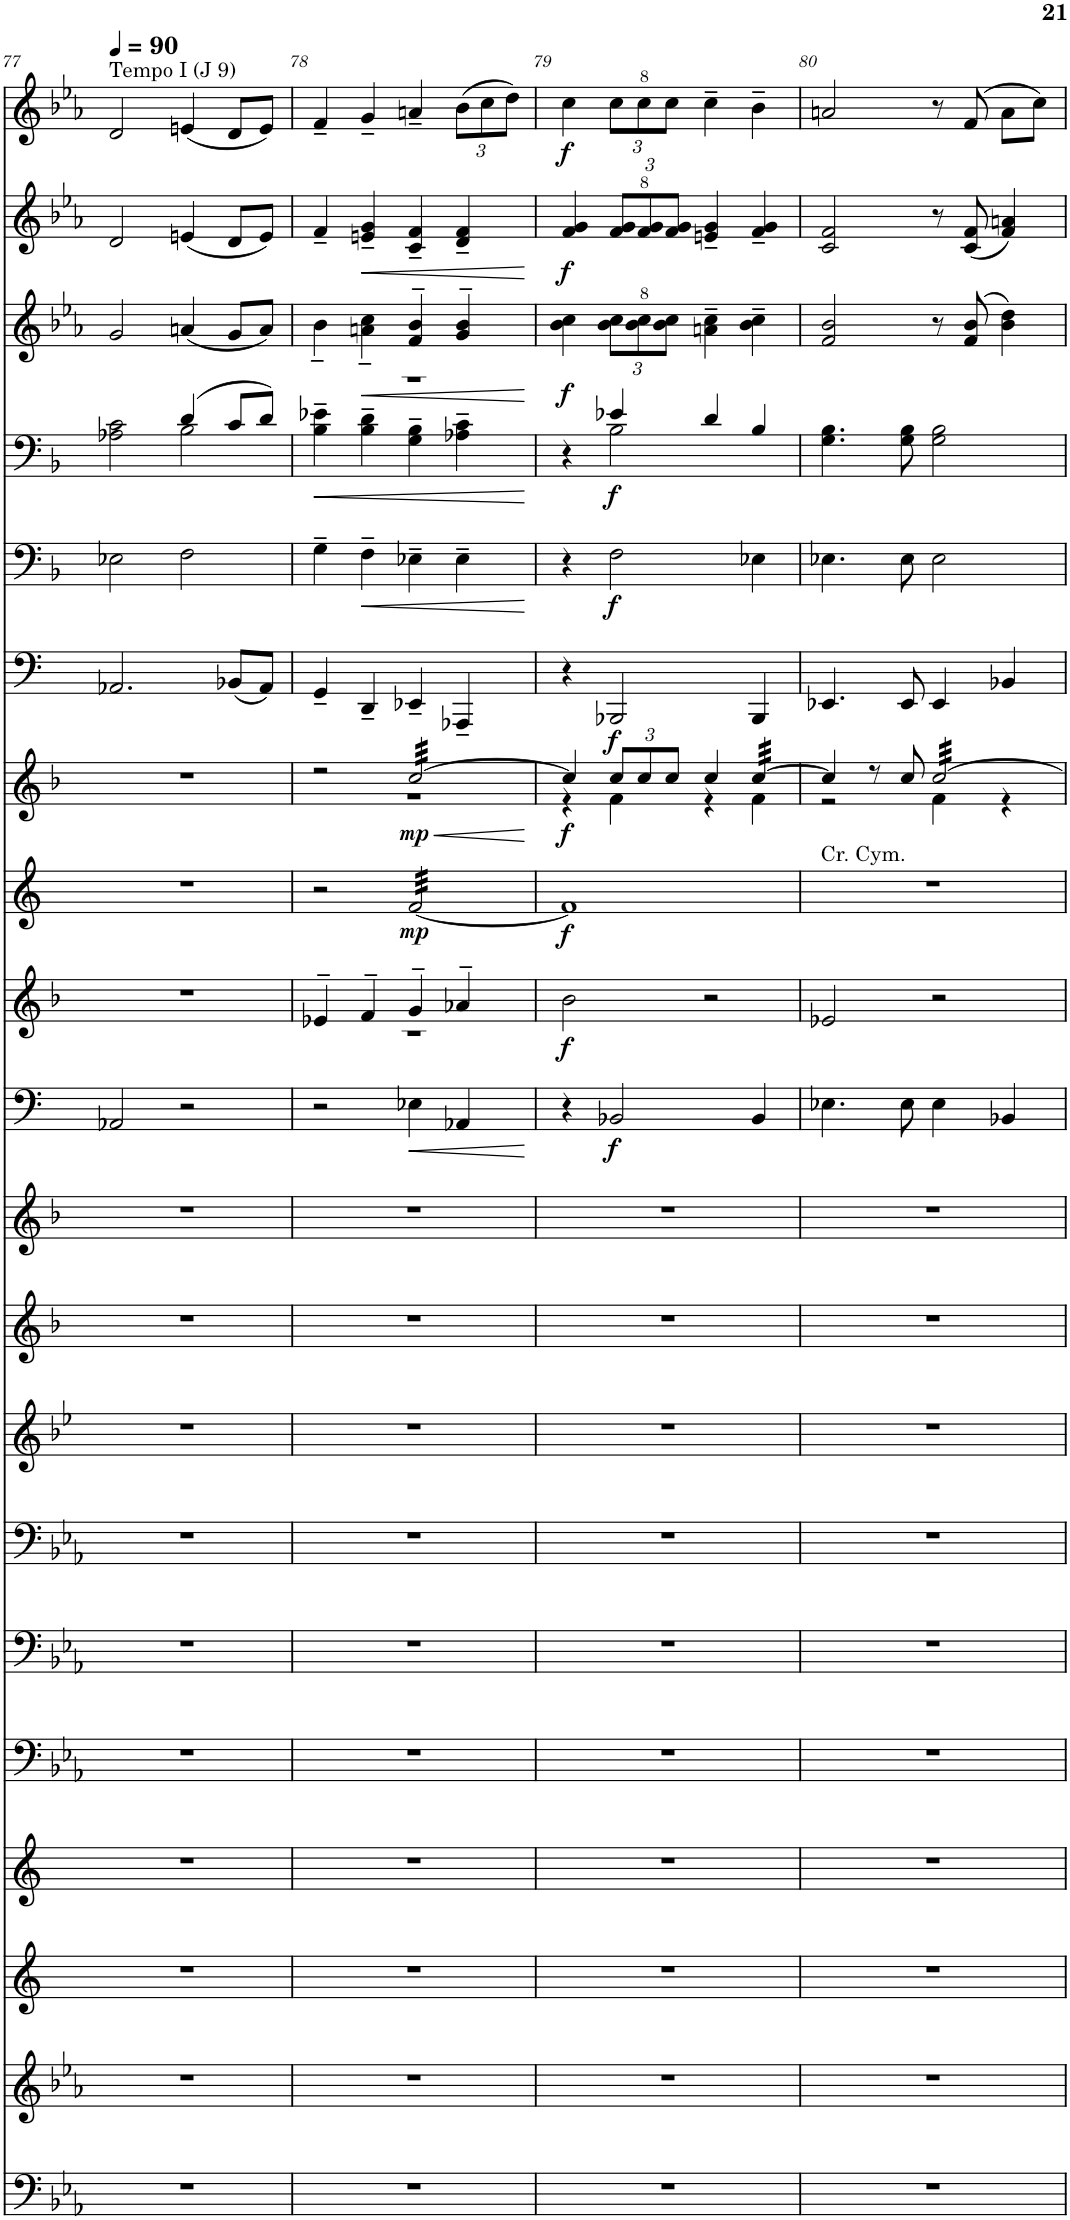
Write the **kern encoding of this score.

**kern	**kern	**kern	**kern	**kern	**kern	**kern	**kern	**kern	**kern	**kern	**dynam	**kern	**dynam	**kern	**dynam	**kern	**dynam	**kern	**dynam	**kern	**dynam	**kern	**dynam	**kern	**dynam	**kern	**dynam	**kern	**dynam
*part20	*part19	*part18	*part17	*part16	*part15	*part14	*part13	*part12	*part11	*part10	*part10	*part9	*part9	*part8	*part8	*part7	*part7	*part6	*part6	*part5	*part5	*part4	*part4	*part3	*part3	*part2	*part2	*part1	*part1
*staff20	*staff19	*staff18	*staff17	*staff16	*staff15	*staff14	*staff13	*staff12	*staff11	*staff10	*staff10	*staff9	*staff9	*staff8	*staff8	*staff7	*staff7	*staff6	*staff6	*staff5	*staff5	*staff4	*staff4	*staff3	*staff3	*staff2	*staff2	*staff1	*staff1
*I"part 19	*I"part 18	*I"part 17	*I"part 16	*I"part 15	*I"part 14	*I"part 13	*I"part 12	*I"part 11	*I"part 10	*I"part 9	*	*I"part 8	*	*I"part 7	*	*I"part 6	*	*I"part 5	*	*I"part 4	*	*I"part 3	*	*I"part 2	*	*I"part 1	*	*I"part 0	*
!!LO:PB:g=z
*clefF4	*clefG2	*clefX	*clefX	*clefF4	*clefF4	*clefF4	*clefG2	*clefG2	*clefG2	*clefF4	*	*clefG2	*	*clefX	*	*clefX	*	*clefF4	*	*clefF4	*	*clefF4	*	*clefG2	*	*clefG2	*	*clefG2	*
*	*	*Trd-2c-3	*Trd-2c-3	*	*	*	*Trd-3c-5	*Trd1c2	*Trd1c2	*Trd-2c-3	*	*Trd1c2	*	*Trd-2c-3	*	*Trd1c2	*	*Trd-2c-3	*	*Trd1c2	*	*Trd1c2	*	*	*	*	*	*	*
*k[b-e-a-]	*k[b-e-a-]	*k[]	*k[]	*k[b-e-a-]	*k[b-e-a-]	*k[b-e-a-]	*k[b-e-]	*k[b-]	*k[b-]	*k[]	*	*k[b-]	*	*k[]	*	*k[b-]	*	*k[]	*	*k[b-]	*	*k[b-]	*	*k[b-e-a-]	*	*k[b-e-a-]	*	*k[b-e-a-]	*
*M4/4	*M4/4	*M4/4	*M4/4	*M4/4	*M4/4	*M4/4	*M4/4	*M4/4	*M4/4	*M4/4	*	*M4/4	*	*M4/4	*	*M4/4	*	*M4/4	*	*M4/4	*	*M4/4	*	*M4/4	*	*M4/4	*	*M4/4	*
*MM90	*MM90	*MM90	*MM90	*MM90	*MM90	*MM90	*MM90	*MM90	*MM90	*MM90	*	*MM90	*	*MM90	*	*MM90	*	*MM90	*	*MM90	*	*MM90	*	*MM90	*	*MM90	*	*MM90	*
=77	=77	=77	=77	=77	=77	=77	=77	=77	=77	=77	=77	=77	=77	=77	=77	=77	=77	=77	=77	=77	=77	=77	=77	=77	=77	=77	=77	=77	=77
*	*	*	*	*	*	*	*	*	*	*	*	*	*	*	*	*	*	*	*	*	*	*^	*	*	*	*	*	*	*
!	!	!	!	!	!	!	!	!	!	!	!	!	!	!	!	!	!	!	!	!	!	!	!	!	!	!	!	!	!LO:TX:a:t=Tempo I (J 9)	!
1r	1r	1r	1r	1r	1r	1r	1r	1r	1r	2AA-X/	.	1r	.	1r	.	1r	.	2.AA-X/	.	2E-X\	.	2A-X\ 2c\	2ryy	.	2g/	.	2d/	.	2d/	.
.	.	.	.	.	.	.	.	.	.	2r	.	.	.	.	.	.	.	.	.	2F\	.	(4d/	2B-\	.	(4an/	.	(4en/	.	(4en/	.
.	.	.	.	.	.	.	.	.	.	.	.	.	.	.	.	.	.	(8BB-X/L	.	.	.	8c/L	.	.	8g/L	.	8d/L	.	8d/L	.
.	.	.	.	.	.	.	.	.	.	.	.	.	.	.	.	.	.	8AA-/J)	.	.	.	8d/J)	.	.	8a/J)	.	8e/J)	.	8e/J)	.
*	*	*	*	*	*	*	*	*	*	*	*	*	*	*	*	*	*	*	*	*	*	*v	*v	*	*	*	*	*	*	*
=78	=78	=78	=78	=78	=78	=78	=78	=78	=78	=78	=78	=78	=78	=78	=78	=78	=78	=78	=78	=78	=78	=78	=78	=78	=78	=78	=78	=78	=78
*	*	*	*	*	*	*	*	*	*	*	*	*^	*	*	*	*^	*	*	*	*	*	*	*	*	*	*	*	*	*
!	!	!	!	!	!	!	!	!	!	!	!	!	!	!	!	!	!	!	!	!	!	!	!	!	!LO:HP:b	!	!	!	!	!	!
*	*	*	*	*	*	*	*	*	*	*	*	*	*	*	*	*	*	*	*	*	*	*	*	*	*	*^	*	*	*	*	*
1r	1r	1r	1r	1r	1r	1r	1r	1r	1r	2r	.	4e-X~/	1r	.	2r	.	2r	1r	.	4GG~/	.	4G~\	.	4B-\~ 4e-X\~	<	4b-~\	1r	.	4f~/	.	4f~/	.
!	!	!	!	!	!	!	!	!	!	!	!	!	!	!	!	!	!	!	!	!	!	!	!LO:HP:b	!	!	!	!	!LO:HP:b	!	!LO:HP:b	!	!
.	.	.	.	.	.	.	.	.	.	.	.	4f~/	.	.	.	.	.	.	.	4DD~/	.	4F~\	<	4B-\~ 4d\~	.	4an\~ 4cc\~	.	<	4en/~ 4g/~	<	4g~/	.
!	!	!	!	!	!	!	!	!	!	!	!LO:HP:b	!	!	!	!	!LO:DY:b	!	!	!LO:HP:b	!	!	!	!	!	!	!	!	!	!	!	!	!
!	!	!	!	!	!	!	!	!	!	!	!	!	!	!	!	!	!	!	!LO:DY:n=1:b	!	!	!	!	!	!	!	!	!	!	!	!	!
*	*	*	*	*	*	*	*	*	*	*	*	*	*	*	*tremolo	*	*	*	*	*	*	*	*	*	*	*	*	*	*	*	*	*
*	*	*	*	*	*	*	*	*	*	*	*	*	*	*	*	*	*tremolo	*	*	*	*	*	*	*	*	*	*	*	*	*	*	*
.	.	.	.	.	.	.	.	.	.	4E-X\	<	4g~/	.	.	[32f/LLL	mp	[32cc/LLL	.	< mp	4EE-X~/	.	4E-X~\	.	4G\~ 4B-\~	.	4f/~ 4b-/~	.	.	4c/~ 4f/~	.	4an~/	.
.	.	.	.	.	.	.	.	.	.	.	.	.	.	.	32f/	.	32cc/	.	.	.	.	.	.	.	.	.	.	.	.	.	.	.
.	.	.	.	.	.	.	.	.	.	.	.	.	.	.	32f/	.	32cc/	.	.	.	.	.	.	.	.	.	.	.	.	.	.	.
.	.	.	.	.	.	.	.	.	.	.	.	.	.	.	32f/	.	32cc/	.	.	.	.	.	.	.	.	.	.	.	.	.	.	.
.	.	.	.	.	.	.	.	.	.	.	.	.	.	.	32f/	.	32cc/	.	.	.	.	.	.	.	.	.	.	.	.	.	.	.
.	.	.	.	.	.	.	.	.	.	.	.	.	.	.	32f/	.	32cc/	.	.	.	.	.	.	.	.	.	.	.	.	.	.	.
.	.	.	.	.	.	.	.	.	.	.	.	.	.	.	32f/	.	32cc/	.	.	.	.	.	.	.	.	.	.	.	.	.	.	.
.	.	.	.	.	.	.	.	.	.	.	.	.	.	.	32f/	.	32cc/	.	.	.	.	.	.	.	.	.	.	.	.	.	.	.
*	*	*	*	*	*	*	*	*	*	*	*	*	*	*	*	*	*	*	*	*	*	*	*	*	*	*	*	*	*	*	*Xbrackettup	*
.	.	.	.	.	.	.	.	.	.	4AA-X/	.	4a-X~/	.	.	32f/	.	32cc/	.	.	4AAA-X~/	.	4E-~\	.	4A-X\~ 4c\~	.	4g/~ 4b-/~	.	.	4d/~ 4f/~	.	(12b-\L	.
.	.	.	.	.	.	.	.	.	.	.	.	.	.	.	32f/	.	32cc/	.	.	.	.	.	.	.	.	.	.	.	.	.	.	.
.	.	.	.	.	.	.	.	.	.	.	.	.	.	.	32f/	.	32cc/	.	.	.	.	.	.	.	.	.	.	.	.	.	.	.
.	.	.	.	.	.	.	.	.	.	.	.	.	.	.	.	.	.	.	.	.	.	.	.	.	.	.	.	.	.	.	12cc\	.
.	.	.	.	.	.	.	.	.	.	.	.	.	.	.	32f/	.	32cc/	.	.	.	.	.	.	.	.	.	.	.	.	.	.	.
.	.	.	.	.	.	.	.	.	.	.	.	.	.	.	32f/	.	32cc/	.	.	.	.	.	.	.	.	.	.	.	.	.	.	.
.	.	.	.	.	.	.	.	.	.	.	.	.	.	.	32f/	.	32cc/	.	.	.	.	.	.	.	.	.	.	.	.	.	.	.
.	.	.	.	.	.	.	.	.	.	.	.	.	.	.	.	.	.	.	.	.	.	.	.	.	.	.	.	.	.	.	12dd\J)	.
.	.	.	.	.	.	.	.	.	.	.	.	.	.	.	32f/	.	32cc/	.	.	.	.	.	.	.	.	.	.	.	.	.	.	.
.	.	.	.	.	.	.	.	.	.	.	.	.	.	.	32f/JJJ	.	32cc/JJJ	.	.	.	.	.	.	.	.	.	.	.	.	.	.	.
*	*	*	*	*	*	*	*	*	*	*	*	*	*	*	*	*	*Xtremolo	*	*	*	*	*	*	*	*	*	*	*	*	*	*	*
*	*	*	*	*	*	*	*	*	*	*	*	*	*	*	*Xtremolo	*	*	*	*	*	*	*	*	*	*	*	*	*	*	*	*	*
*	*	*	*	*	*	*	*	*	*	*	*	*v	*v	*	*	*	*v	*v	*	*	*	*	*	*	*	*v	*v	*	*	*	*	*
.	.	.	.	.	.	.	.	.	.	.	[	.	.	.	.	.	[	.	.	.	[	.	[	.	[	.	[	.	.
=79	=79	=79	=79	=79	=79	=79	=79	=79	=79	=79	=79	=79	=79	=79	=79	=79	=79	=79	=79	=79	=79	=79	=79	=79	=79	=79	=79	=79	=79
*	*	*	*	*	*	*	*	*	*	*	*	*	*	*	*	*^	*	*	*	*	*	*^	*	*	*	*	*	*	*
!	!	!	!	!	!	!	!	!	!	!	!	!	!LO:DY:b	!	!LO:DY:b	!	!	!LO:DY:b	!	!	!	!	!	!	!	!	!LO:DY:b	!	!LO:DY:b	!	!LO:DY:b
1r	1r	1r	1r	1r	1r	1r	1r	1r	1r	4r	.	2b-\	f	1f]	f	4cc/]	4r	f	4r	.	4r	.	4r	4ryy	.	4b-\ 4cc\	f	4f/ 4g/	f	4cc\	f
*	*	*	*	*	*	*	*	*	*	*	*	*	*	*	*	*Xbrackettup	*	*	*	*	*	*	*	*	*	*Xbrackettup	*	*Xbrackettup	*	*	*
!	!	!	!	!	!	!	!	!	!	!	!LO:DY:b	!	!	!	!	!	!	!	!	!LO:DY:b	!	!LO:DY:b	!	!	!LO:DY:b	!	!	!	!	!	!
.	.	.	.	.	.	.	.	.	.	2BB-X/	f	.	.	.	.	12cc/L	4f\	.	2BBB-X/	f	2F\	f	4e-X/	2B-\	f	12b-\ 12cc\L	.	12f/ 12g/L	.	12cc\L	.
.	.	.	.	.	.	.	.	.	.	.	.	.	.	.	.	12cc/	.	.	.	.	.	.	.	.	.	12b-\ 12cc\	.	12f/ 12g/	.	12cc\	.
.	.	.	.	.	.	.	.	.	.	.	.	.	.	.	.	12cc/J	.	.	.	.	.	.	.	.	.	12b-\ 12cc\J	.	12f/ 12g/J	.	12cc\J	.
.	.	.	.	.	.	.	.	.	.	.	.	2r	.	.	.	4cc/	4r	.	.	.	.	.	4d/	.	.	4an\~ 4cc\~	.	4en/~ 4g/~	.	4cc~\	.
*	*	*	*	*	*	*	*	*	*	*	*	*	*	*	*	*tremolo	*	*	*	*	*	*	*	*	*	*	*	*	*	*	*
.	.	.	.	.	.	.	.	.	.	4BB-/	.	.	.	.	.	[32cc/LLL	4f\	.	4BBB-/	.	4E-X\	.	4B-/	4ryy	.	4b-\~ 4cc\~	.	4f/~ 4g/~	.	4b-~\	.
.	.	.	.	.	.	.	.	.	.	.	.	.	.	.	.	32cc/	.	.	.	.	.	.	.	.	.	.	.	.	.	.	.
.	.	.	.	.	.	.	.	.	.	.	.	.	.	.	.	32cc/	.	.	.	.	.	.	.	.	.	.	.	.	.	.	.
.	.	.	.	.	.	.	.	.	.	.	.	.	.	.	.	32cc/	.	.	.	.	.	.	.	.	.	.	.	.	.	.	.
.	.	.	.	.	.	.	.	.	.	.	.	.	.	.	.	32cc/	.	.	.	.	.	.	.	.	.	.	.	.	.	.	.
.	.	.	.	.	.	.	.	.	.	.	.	.	.	.	.	32cc/	.	.	.	.	.	.	.	.	.	.	.	.	.	.	.
.	.	.	.	.	.	.	.	.	.	.	.	.	.	.	.	32cc/	.	.	.	.	.	.	.	.	.	.	.	.	.	.	.
.	.	.	.	.	.	.	.	.	.	.	.	.	.	.	.	32cc/JJJ	.	.	.	.	.	.	.	.	.	.	.	.	.	.	.
*	*	*	*	*	*	*	*	*	*	*	*	*	*	*	*	*Xtremolo	*	*	*	*	*	*	*	*	*	*	*	*	*	*	*
=80	=80	=80	=80	=80	=80	=80	=80	=80	=80	=80	=80	=80	=80	=80	=80	=80	=80	=80	=80	=80	=80	=80	=80	=80	=80	=80	=80	=80	=80	=80	=80
!	!	!	!	!	!	!	!	!	!	!	!	!	!	!LO:TX:a:t=Cr. Cym.	!	!	!	!	!	!	!	!	!	!	!	!	!	!	!	!	!
*	*	*	*	*	*	*	*	*	*	*	*	*	*	*	*	*	*	*	*	*	*	*	*v	*v	*	*	*	*	*	*	*
1r	1r	1r	1r	1r	1r	1r	1r	1r	1r	4.E-X\	.	2e-X/	.	1r	.	4cc/]	2r	.	4.EE-X/	.	4.E-X\	.	4.G\ 4.B-\	.	2f/ 2b-/	.	2c/ 2f/	.	2an/	.
.	.	.	.	.	.	.	.	.	.	.	.	.	.	.	.	8r	.	.	.	.	.	.	.	.	.	.	.	.	.	.
.	.	.	.	.	.	.	.	.	.	8E-\	.	.	.	.	.	8cc/	.	.	8EE-/	.	8E-\	.	8G\ 8B-\	.	.	.	.	.	.	.
*	*	*	*	*	*	*	*	*	*	*	*	*	*	*	*	*tremolo	*	*	*	*	*	*	*	*	*	*	*	*	*	*
.	.	.	.	.	.	.	.	.	.	4E-\	.	2r	.	.	.	[32cc/LLL	4f\	.	4EE-/	.	2E-\	.	2G\ 2B-\	.	8r	.	8r	.	8r	.
.	.	.	.	.	.	.	.	.	.	.	.	.	.	.	.	32cc/	.	.	.	.	.	.	.	.	.	.	.	.	.	.
.	.	.	.	.	.	.	.	.	.	.	.	.	.	.	.	32cc/	.	.	.	.	.	.	.	.	.	.	.	.	.	.
.	.	.	.	.	.	.	.	.	.	.	.	.	.	.	.	32cc/	.	.	.	.	.	.	.	.	.	.	.	.	.	.
.	.	.	.	.	.	.	.	.	.	.	.	.	.	.	.	32cc/	.	.	.	.	.	.	.	.	(8f/ 8b-/	.	(8c/ 8f/	.	(8f/	.
.	.	.	.	.	.	.	.	.	.	.	.	.	.	.	.	32cc/	.	.	.	.	.	.	.	.	.	.	.	.	.	.
.	.	.	.	.	.	.	.	.	.	.	.	.	.	.	.	32cc/	.	.	.	.	.	.	.	.	.	.	.	.	.	.
.	.	.	.	.	.	.	.	.	.	.	.	.	.	.	.	32cc/	.	.	.	.	.	.	.	.	.	.	.	.	.	.
.	.	.	.	.	.	.	.	.	.	4BB-X/	.	.	.	.	.	32cc/	4r	.	4BB-X/	.	.	.	.	.	4b-\ 4dd\)	.	4f/ 4an/)	.	8a\L	.
.	.	.	.	.	.	.	.	.	.	.	.	.	.	.	.	32cc/	.	.	.	.	.	.	.	.	.	.	.	.	.	.
.	.	.	.	.	.	.	.	.	.	.	.	.	.	.	.	32cc/	.	.	.	.	.	.	.	.	.	.	.	.	.	.
.	.	.	.	.	.	.	.	.	.	.	.	.	.	.	.	32cc/	.	.	.	.	.	.	.	.	.	.	.	.	.	.
.	.	.	.	.	.	.	.	.	.	.	.	.	.	.	.	32cc/	.	.	.	.	.	.	.	.	.	.	.	.	8cc\J)	.
.	.	.	.	.	.	.	.	.	.	.	.	.	.	.	.	32cc/	.	.	.	.	.	.	.	.	.	.	.	.	.	.
.	.	.	.	.	.	.	.	.	.	.	.	.	.	.	.	32cc/	.	.	.	.	.	.	.	.	.	.	.	.	.	.
.	.	.	.	.	.	.	.	.	.	.	.	.	.	.	.	32cc/JJJ	.	.	.	.	.	.	.	.	.	.	.	.	.	.
*	*	*	*	*	*	*	*	*	*	*	*	*	*	*	*	*Xtremolo	*	*	*	*	*	*	*	*	*	*	*	*	*	*
*	*	*	*	*	*	*	*	*	*	*	*	*	*	*	*	*v	*v	*	*	*	*	*	*	*	*	*	*	*	*	*
=	=	=	=	=	=	=	=	=	=	=	=	=	=	=	=	=	=	=	=	=	=	=	=	=	=	=	=	=	=
*-	*-	*-	*-	*-	*-	*-	*-	*-	*-	*-	*-	*-	*-	*-	*-	*-	*-	*-	*-	*-	*-	*-	*-	*-	*-	*-	*-	*-	*-
